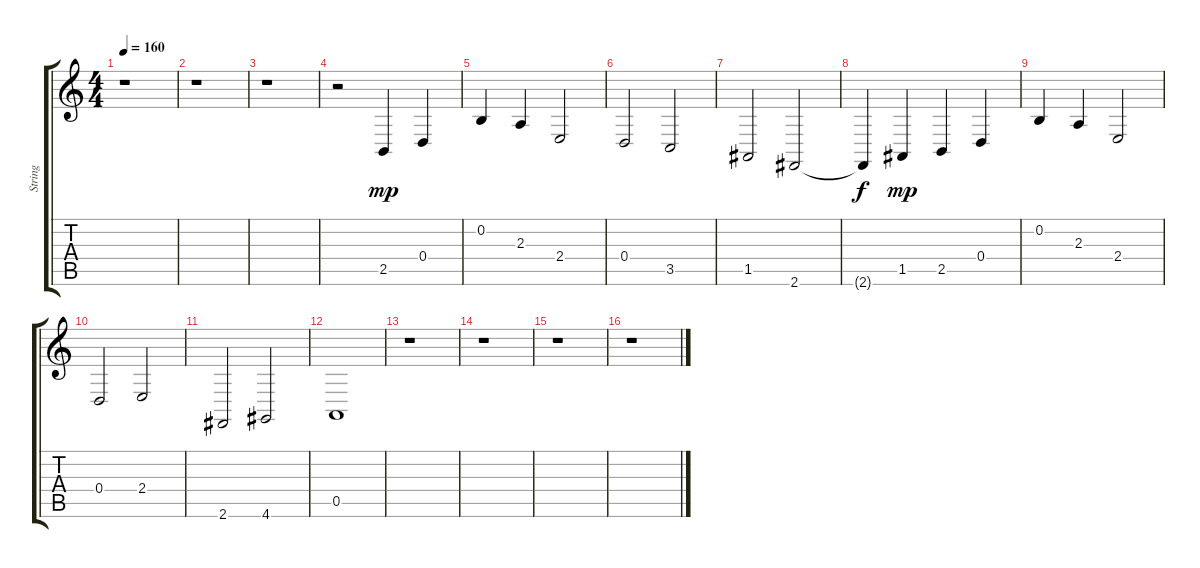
\track ("String" "String") {instrument stringensemble1}
\staff {score tabs}
\tuning (E4 B3 G3 D3 A2 E2) {hide}
\ts (4 4)
\tempo 160
\clef g2
\ks c
r.1{dy mf} |
r.1 |
r.1 |
r.2 2.5.4{dy mp} 0.4.4 |
0.2.4 2.3.4 2.4.2 |
0.4.2 3.5.2 |
1.5.2 2.6.2 |
2.6{t}.4{dy f} 1.5.4{dy mp} 2.5.4 0.4.4 |
0.2.4 2.3.4 2.4.2 |
0.4.2 2.4.2 |
2.6.2 4.6.2 |
0.5.1 |
r.1 |
r.1 |
r.1 |
r.1
